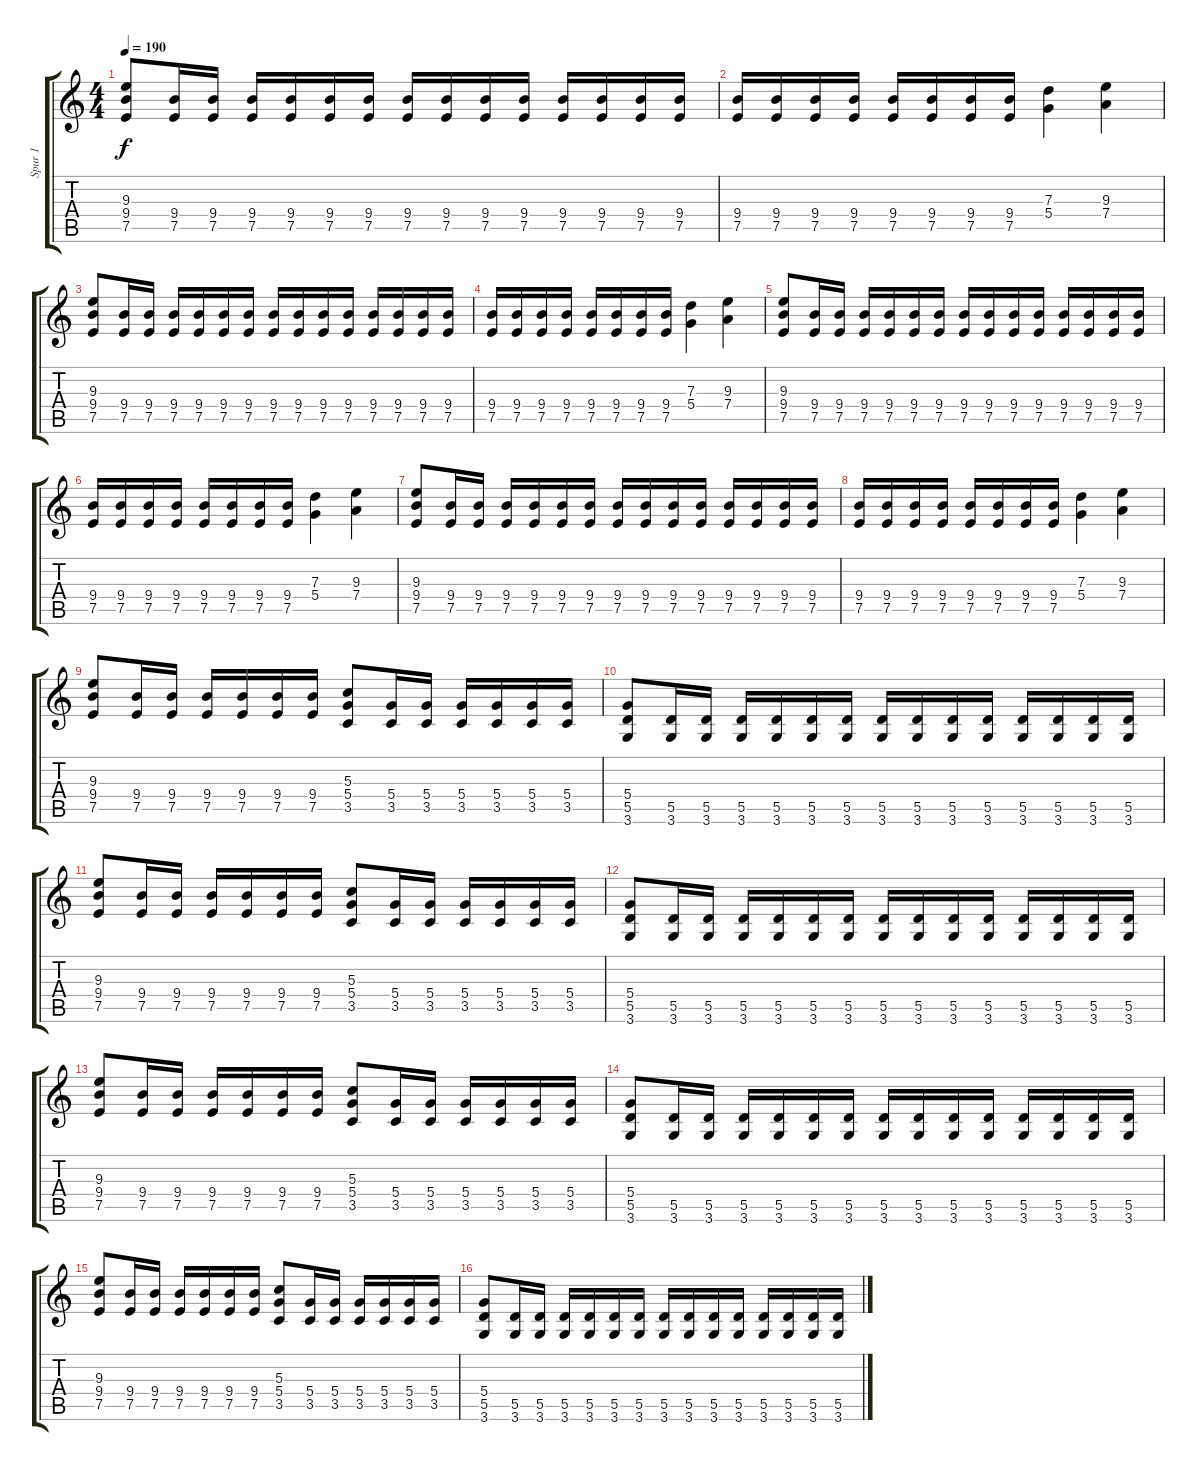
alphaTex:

\track ("Spur 1" "Spur 1") {instrument overdrivenguitar}
\staff {score tabs}
\tuning (E4 B3 G3 D3 A2 E2) {hide}
\ts (4 4)
\tempo 190
\clef g2
\ks c
(9.3 9.4 7.5).8{dy f} (9.4 7.5).16 (9.4 7.5).16 (9.4 7.5).16 (9.4 7.5).16 (9.4 7.5).16 (9.4 7.5).16 (9.4 7.5).16 (9.4 7.5).16 (9.4 7.5).16 (9.4 7.5).16 (9.4 7.5).16 (9.4 7.5).16 (9.4 7.5).16 (9.4 7.5).16 |
(9.4 7.5).16 (9.4 7.5).16 (9.4 7.5).16 (9.4 7.5).16 (9.4 7.5).16 (9.4 7.5).16 (9.4 7.5).16 (9.4 7.5).16 (7.3 5.4).4 (9.3 7.4).4 |
(9.3 9.4 7.5).8 (9.4 7.5).16 (9.4 7.5).16 (9.4 7.5).16 (9.4 7.5).16 (9.4 7.5).16 (9.4 7.5).16 (9.4 7.5).16 (9.4 7.5).16 (9.4 7.5).16 (9.4 7.5).16 (9.4 7.5).16 (9.4 7.5).16 (9.4 7.5).16 (9.4 7.5).16 |
(9.4 7.5).16 (9.4 7.5).16 (9.4 7.5).16 (9.4 7.5).16 (9.4 7.5).16 (9.4 7.5).16 (9.4 7.5).16 (9.4 7.5).16 (7.3 5.4).4 (9.3 7.4).4 |
(9.3 9.4 7.5).8 (9.4 7.5).16 (9.4 7.5).16 (9.4 7.5).16 (9.4 7.5).16 (9.4 7.5).16 (9.4 7.5).16 (9.4 7.5).16 (9.4 7.5).16 (9.4 7.5).16 (9.4 7.5).16 (9.4 7.5).16 (9.4 7.5).16 (9.4 7.5).16 (9.4 7.5).16 |
(9.4 7.5).16 (9.4 7.5).16 (9.4 7.5).16 (9.4 7.5).16 (9.4 7.5).16 (9.4 7.5).16 (9.4 7.5).16 (9.4 7.5).16 (7.3 5.4).4 (9.3 7.4).4 |
(9.3 9.4 7.5).8 (9.4 7.5).16 (9.4 7.5).16 (9.4 7.5).16 (9.4 7.5).16 (9.4 7.5).16 (9.4 7.5).16 (9.4 7.5).16 (9.4 7.5).16 (9.4 7.5).16 (9.4 7.5).16 (9.4 7.5).16 (9.4 7.5).16 (9.4 7.5).16 (9.4 7.5).16 |
(9.4 7.5).16 (9.4 7.5).16 (9.4 7.5).16 (9.4 7.5).16 (9.4 7.5).16 (9.4 7.5).16 (9.4 7.5).16 (9.4 7.5).16 (7.3 5.4).4 (9.3 7.4).4 |
(9.3 9.4 7.5).8 (9.4 7.5).16 (9.4 7.5).16 (9.4 7.5).16 (9.4 7.5).16 (9.4 7.5).16 (9.4 7.5).16 (5.3 5.4 3.5).8 (5.4 3.5).16 (5.4 3.5).16 (5.4 3.5).16 (5.4 3.5).16 (5.4 3.5).16 (5.4 3.5).16 |
(5.4 5.5 3.6).8 (5.5 3.6).16 (5.5 3.6).16 (5.5 3.6).16 (5.5 3.6).16 (5.5 3.6).16 (5.5 3.6).16 (5.5 3.6).16 (5.5 3.6).16 (5.5 3.6).16 (5.5 3.6).16 (5.5 3.6).16 (5.5 3.6).16 (5.5 3.6).16 (5.5 3.6).16 |
(9.3 9.4 7.5).8 (9.4 7.5).16 (9.4 7.5).16 (9.4 7.5).16 (9.4 7.5).16 (9.4 7.5).16 (9.4 7.5).16 (5.3 5.4 3.5).8 (5.4 3.5).16 (5.4 3.5).16 (5.4 3.5).16 (5.4 3.5).16 (5.4 3.5).16 (5.4 3.5).16 |
(5.4 5.5 3.6).8 (5.5 3.6).16 (5.5 3.6).16 (5.5 3.6).16 (5.5 3.6).16 (5.5 3.6).16 (5.5 3.6).16 (5.5 3.6).16 (5.5 3.6).16 (5.5 3.6).16 (5.5 3.6).16 (5.5 3.6).16 (5.5 3.6).16 (5.5 3.6).16 (5.5 3.6).16 |
(9.3 9.4 7.5).8 (9.4 7.5).16 (9.4 7.5).16 (9.4 7.5).16 (9.4 7.5).16 (9.4 7.5).16 (9.4 7.5).16 (5.3 5.4 3.5).8 (5.4 3.5).16 (5.4 3.5).16 (5.4 3.5).16 (5.4 3.5).16 (5.4 3.5).16 (5.4 3.5).16 |
(5.4 5.5 3.6).8 (5.5 3.6).16 (5.5 3.6).16 (5.5 3.6).16 (5.5 3.6).16 (5.5 3.6).16 (5.5 3.6).16 (5.5 3.6).16 (5.5 3.6).16 (5.5 3.6).16 (5.5 3.6).16 (5.5 3.6).16 (5.5 3.6).16 (5.5 3.6).16 (5.5 3.6).16 |
(9.3 9.4 7.5).8 (9.4 7.5).16 (9.4 7.5).16 (9.4 7.5).16 (9.4 7.5).16 (9.4 7.5).16 (9.4 7.5).16 (5.3 5.4 3.5).8 (5.4 3.5).16 (5.4 3.5).16 (5.4 3.5).16 (5.4 3.5).16 (5.4 3.5).16 (5.4 3.5).16 |
(5.4 5.5 3.6).8 (5.5 3.6).16 (5.5 3.6).16 (5.5 3.6).16 (5.5 3.6).16 (5.5 3.6).16 (5.5 3.6).16 (5.5 3.6).16 (5.5 3.6).16 (5.5 3.6).16 (5.5 3.6).16 (5.5 3.6).16 (5.5 3.6).16 (5.5 3.6).16 (5.5 3.6).16
